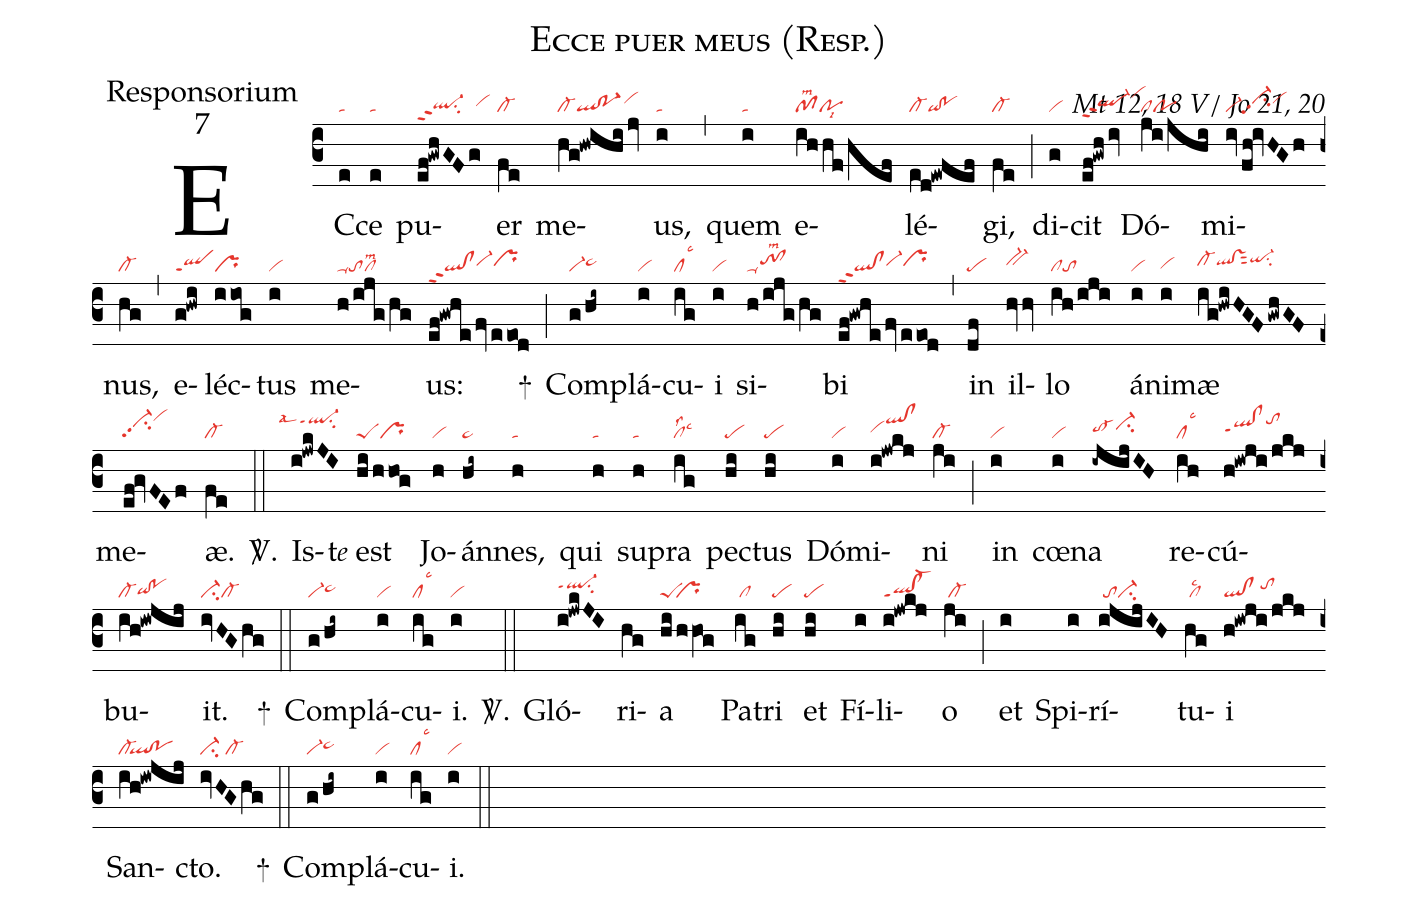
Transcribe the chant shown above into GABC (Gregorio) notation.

name:Ecce puer meus (Resp.);
office-part:Responsorium;
mode:7;
commentary:Mt 12, 18 V/ Jo 21, 20;
nabc-lines:1;
%%
(c3)
EC(e|ta)ce(e|ta) pu(ef!gwhGFg|ql-hgppt2su2vihh)er(fe|cl-) me(hg!hwihi/jv|cl-ql!po-1vihi)us,(i|ta) (,)
quem(i|ta) e(ihhf/hef|pflsm2polsi8)lé(ed!ewfef|cl-qi!po)gi,(fe|cl-) (;)
di(g|vi)cit(ef!gwh/iv|ql-hhppt2vihk) Dó(ji/jhi|clpo)mi(ivfh!ivHGh|vi-vi-hipp2su2vihi)nus,(hg|cl-) (,)
e(g!hwi|qlppt1)léc(iiog|pr)tus(i|vi) me(h/ijg/hg|ta-tocllsm2)us:(ef!gwhe/fv/eeod|ql!clppt2vi-hhprhh) +(;)
Com(g/hi~|vi-ta>hh)plá(i|vi)cu(ig|cllsc3)i(i|vi) si(h/ijg/hg|ta-tohh!clhhlsm2)bi(ef!gwhe/fv/eeod|ql!clppt2vi-hhprhh) (,)
in(df|pe) il(hvhv|bv-hh)lo(ih/iji|clto) á(i|vi)ni(i|vihg)mæ(ig!hwiHGF/gwhGF|cl-hhqlhh!vshhsut2qi-hisu2) me(ef!gvFEf|vi-hjpp2su2vihl)æ.(fe|cl-) <sp>V/</sp>.(::)
Is(i!jwkJI|```ql-hkppt1su2lsal4)t<e>e</e> {e}st(hi/hhog|peSpr) Jo(h|vi)án(hi~|ta>)nes,(h|ta) qui(h|ta) su(h|ta)pra(ig|cllss2lsc3) pec(hi|pe)tus(hi|pe) Dó(i|vi)mi(i!jwkj|vihhqlhk!clhk)ni(ji|cl-) (;)
in(i|vi) cœ(i|vi)na(-ijijIH|to-hhci-hi) re(ih|cllsc3)cú(h!iwji/jkj|qlhh!clhhppt1tohk)bu(ih!iwjij|cl-qihg!pohg)it.(ivHGhg|ci-cl-) +(::)
Com(g/hi~|vi-ta>hh)plá(i|vi)cu(ig|cllsc3)i.(i|vi) <sp>V/</sp>.(::)
Gló(i!jwkJI|ql-hippt1su2)ri(hg)a(hi/hhVO!g|peS``pr) Pa(ig|/cl)tri(hi|pe) et(hi|pe) Fí(i)li(i!jwkj|ql!cl-ppt1)o(ji|/cl-) (;)
et(i) Spi(i)rí(i!@jijIH|/toci-)tu(hg|/cllsc2)i(h!iwji/jkj|ql!cl/tohi) San(ih!iw!@jij|cl-``ql!po)cto.(ivHGhg|ci-/cl-) +(::)
Com(g/hi~|vi-ta>hh)plá(i|vi)cu(ig|cllsc3)i.(i|vi) (::)
